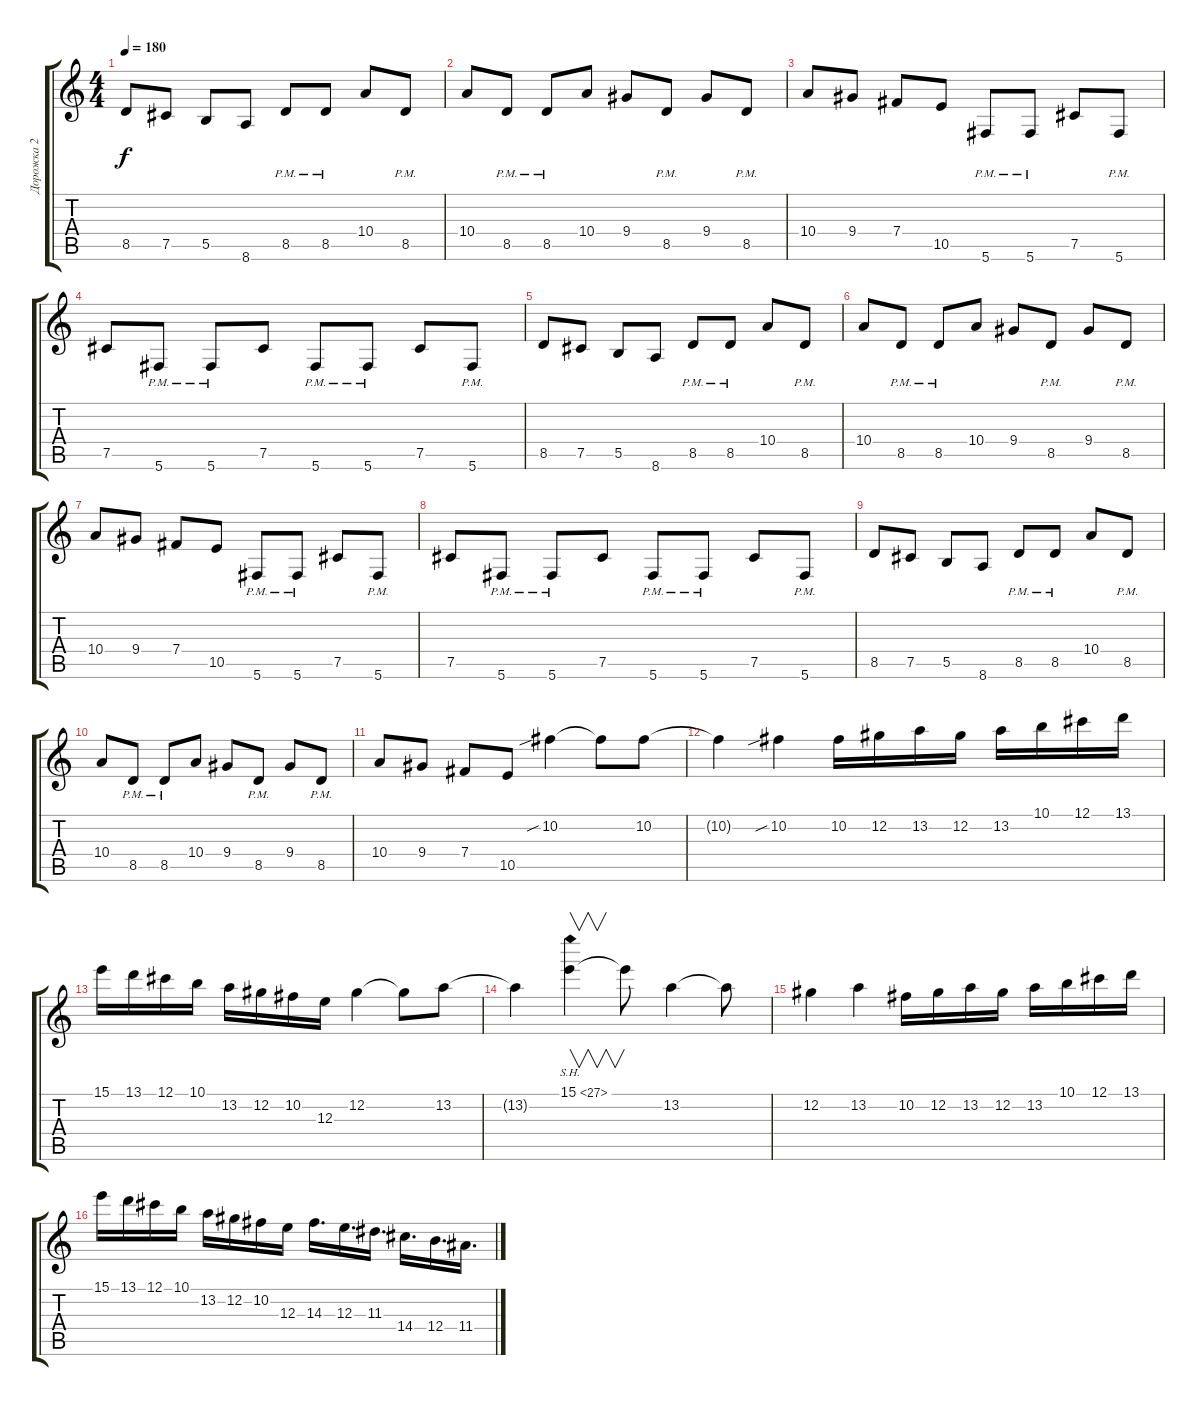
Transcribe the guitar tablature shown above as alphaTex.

\track ("Дорожка 2" "Дорожка 2") {instrument overdrivenguitar}
\staff {score tabs}
\tuning (Db4 Ab3 E3 B2 Gb2 Db2) {hide}
\ts (4 4)
\tempo 180
\clef g2
\ks c
8.5.8{dy f} 7.5.8 5.5.8 8.6.8 8.5{pm}.8 8.5{pm}.8 10.4.8 8.5{pm}.8 |
10.4.8 8.5{pm}.8 8.5{pm}.8 10.4.8 9.4.8 8.5{pm}.8 9.4.8 8.5{pm}.8 |
10.4.8 9.4.8 7.4.8 10.5.8 5.6{pm}.8 5.6{pm}.8 7.5.8 5.6{pm}.8 |
7.5.8 5.6{pm}.8 5.6{pm}.8 7.5.8 5.6{pm}.8 5.6{pm}.8 7.5.8 5.6{pm}.8 |
8.5.8 7.5.8 5.5.8 8.6.8 8.5{pm}.8 8.5{pm}.8 10.4.8 8.5{pm}.8 |
10.4.8 8.5{pm}.8 8.5{pm}.8 10.4.8 9.4.8 8.5{pm}.8 9.4.8 8.5{pm}.8 |
10.4.8 9.4.8 7.4.8 10.5.8 5.6{pm}.8 5.6{pm}.8 7.5.8 5.6{pm}.8 |
7.5.8 5.6{pm}.8 5.6{pm}.8 7.5.8 5.6{pm}.8 5.6{pm}.8 7.5.8 5.6{pm}.8 |
8.5.8 7.5.8 5.5.8 8.6.8 8.5{pm}.8 8.5{pm}.8 10.4.8 8.5{pm}.8 |
10.4.8 8.5{pm}.8 8.5{pm}.8 10.4.8 9.4.8 8.5{pm}.8 9.4.8 8.5{pm}.8 |
10.4.8 9.4.8 7.4.8 10.5.8 10.2{sib}.4 10.2{t}.8 10.2.8 |
10.2{t}.4 10.2{sib}.4 10.2.16 12.2.16 13.2.16 12.2.16 13.2.16 10.1.16 12.1.16 13.1.16 |
15.1.16 13.1.16 12.1.16 10.1.16 13.2.16 12.2.16 10.2.16 12.3.16 12.2.4 12.2{t}.8 13.2.8 |
13.2{t}.4 15.1{sh 12}.4{v} 15.1{t}.8 13.2.4 13.2{t}.8 |
12.2.4 13.2.4 10.2.16 12.2.16 13.2.16 12.2.16 13.2.16 10.1.16 12.1.16 13.1.16 |
15.1.16 13.1.16 12.1.16 10.1.16 13.2.16 12.2.16 10.2.16 12.3.16 14.3.16{d} 12.3.16{d} 11.3.16{d} 14.4.16{d} 12.4.16{d} 11.4.16{d}
